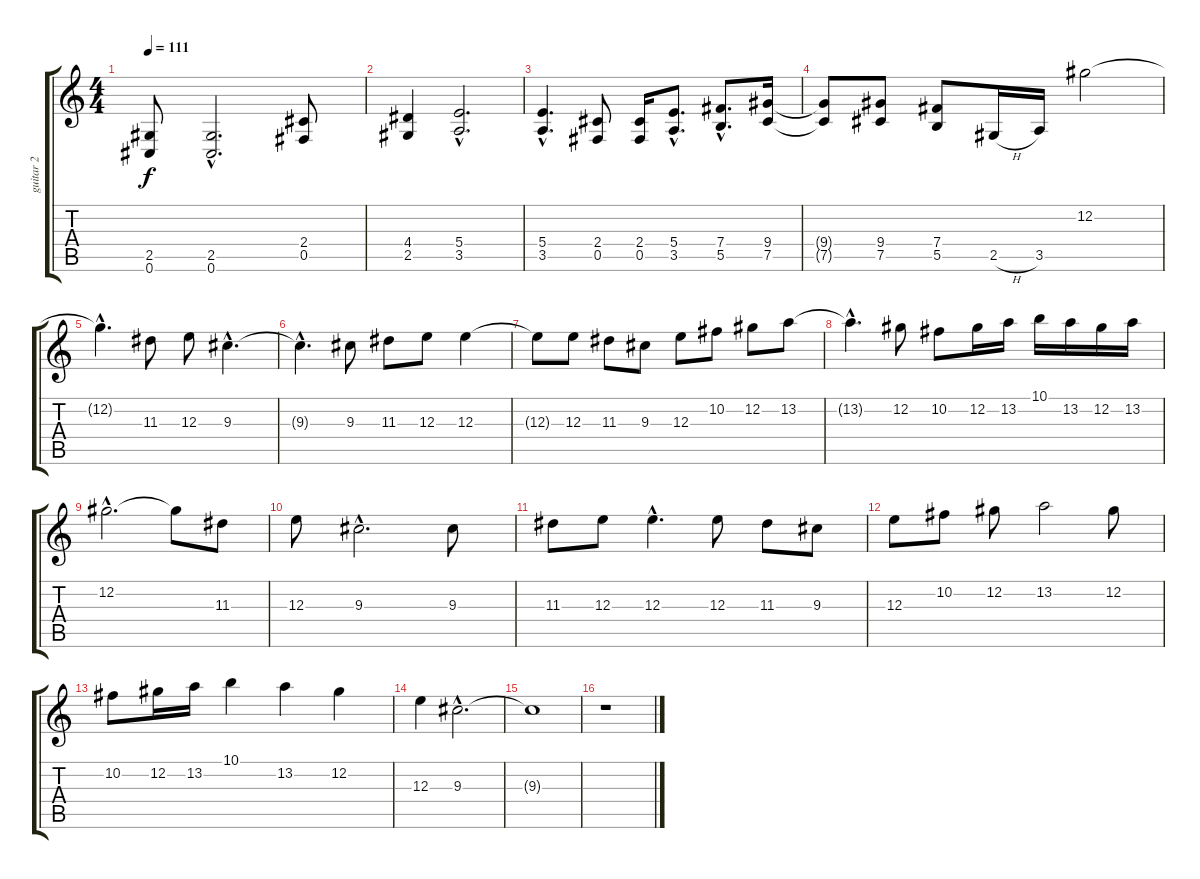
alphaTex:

\track ("guitar 2" "guitar 2") {instrument distortionguitar}
\staff {score tabs}
\tuning (Db4 Ab3 E3 B2 Gb2 Db2) {hide}
\ts (4 4)
\tempo 111
\clef g2
\ks c
(2.5{t} 0.6{t}).8{dy f} (2.5{hac} 0.6{hac}).2{d} (2.4 0.5).8 |
(4.4 2.5).4 (5.4{hac} 3.5{hac}).2{d} |
(5.4{hac} 3.5{hac}).4{d} (2.4 0.5).8 (2.4 0.5).16 (5.4{hac} 3.5{hac}).8{d} (7.4{hac} 5.5{hac}).8{d} (9.4 7.5).16 |
(9.4{t} 7.5{t}).8 (9.4 7.5).8 (7.4 5.5).8 2.5{h}.16 3.5.16 12.2.2 |
12.2{hac t}.4{d} 11.3.8 12.3.8 9.3{hac}.4{d} |
9.3{hac t}.4{d} 9.3.8 11.3.8 12.3.8 12.3.4 |
12.3{t}.8 12.3.8 11.3.8 9.3.8 12.3.8 10.2.8 12.2.8 13.2.8 |
13.2{hac t}.4{d} 12.2.8 10.2.8 12.2.16 13.2.16 10.1.16 13.2.16 12.2.16 13.2.16 |
12.2{hac}.2{d} 12.2{t}.8 11.3.8 |
12.3.8 9.3{hac}.2{d} 9.3.8 |
11.3.8 12.3.8 12.3{hac}.4{d} 12.3.8 11.3.8 9.3.8 |
12.3.8 10.2.8 12.2.8 13.2.2 12.2.8 |
10.2.8 12.2.16 13.2.16 10.1.4 13.2.4 12.2.4 |
12.3.4 9.3{hac}.2{d} |
9.3{t}.1 |
r.1
